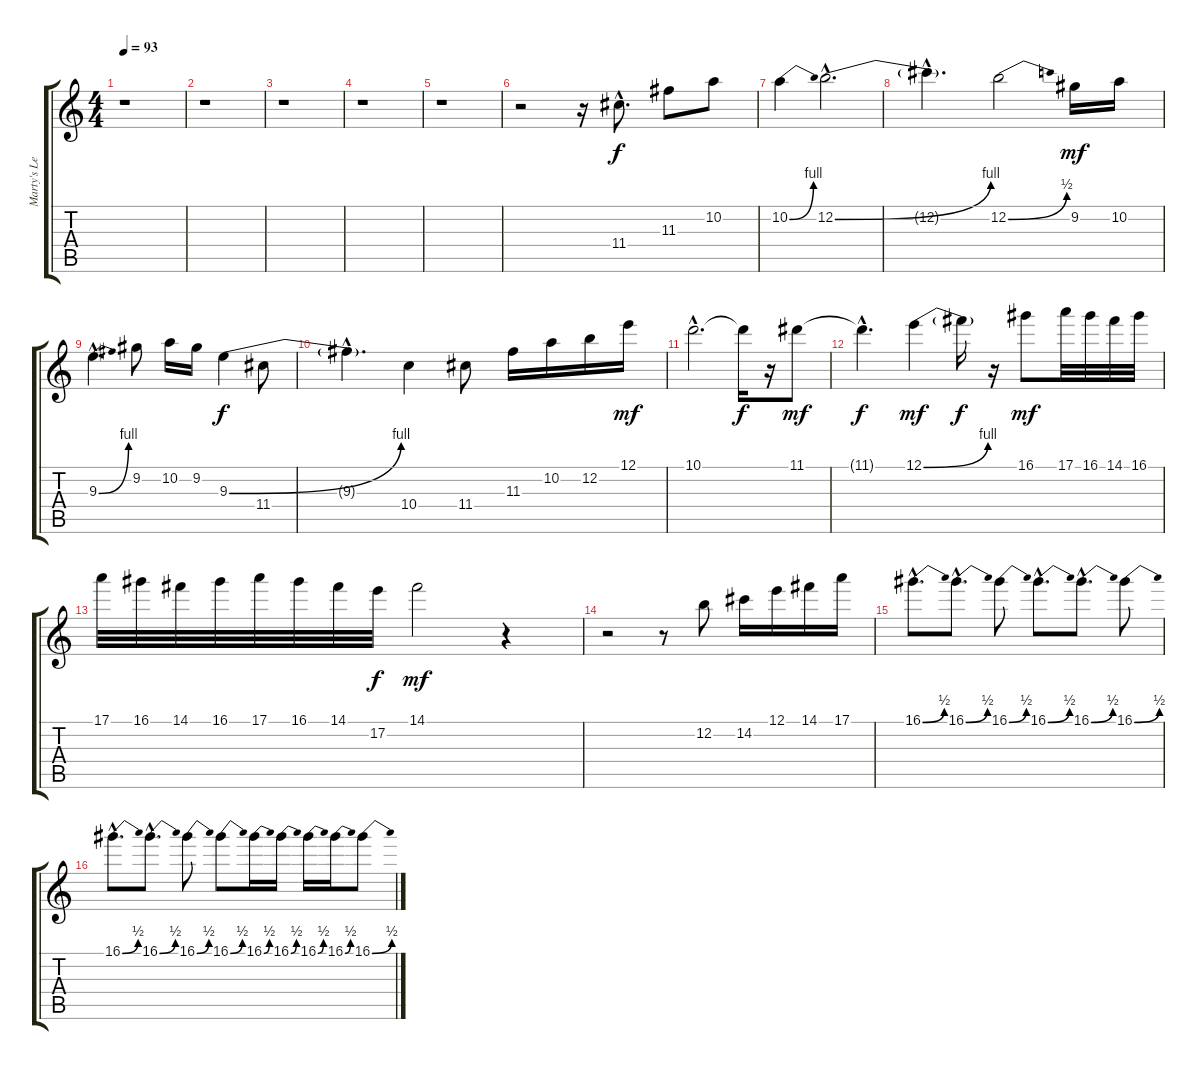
\track ("Marty's Lead" "Marty's Le") {instrument distortionguitar}
\staff {score tabs}
\tuning (E4 B3 G3 D3 A2 E2) {hide}
\ts (4 4)
\tempo 93
\clef g2
\ks c
r.1{dy f} |
r.1 |
r.1 |
r.1 |
r.1 |
r.2 r.16 11.4{hac}.8{d} 11.3.8 10.2.8 |
10.2{be (bend 0 0 60 4)}.4 12.2{be (bend 0 0 60 4) hac}.2{d} |
12.2{hac t}.4{d} 12.2{be (bend 0 0 60 2)}.2 9.2.16{dy mf} 10.2.16 |
9.3{be (bend 0 0 60 4) hac}.4{d} 9.2.8 10.2.16 9.2.16 9.3{be (bend 0 0 60 4)}.4{dy f} 11.4.8 |
9.3{hac t}.4{d} 10.4.4 11.4.8 11.3.16 10.2.16 12.2.16 12.1.16{dy mf} |
10.1{hac}.2{d} 10.1{t}.16{dy f} r.16 11.1.8{dy mf} |
11.1{hac t}.4{d dy f} 12.1{be (bend 0 0 60 4)}.4{dy mf} 12.1{t}.16{dy f} r.16 16.1.8{dy mf} 17.1.32 16.1.32 14.1.32 16.1.32 |
17.1.32 16.1.32 14.1.32 16.1.32 17.1.32 16.1.32 14.1.32 17.2.32{dy f} 14.1.2{dy mf} r.4 |
r.2 r.8 12.2.8 14.2.16 12.1.16 14.1.16 17.1.16 |
16.1{be (bend 0 0 60 2) hac}.8{d} 16.1{be (bend 0 0 60 2) hac}.8{d} 16.1{be (bend 0 0 60 2)}.8 16.1{be (bend 0 0 60 2) hac}.8{d} 16.1{be (bend 0 0 60 2) hac}.8{d} 16.1{be (bend 0 0 60 2)}.8 |
16.1{be (bend 0 0 60 2) hac}.8{d} 16.1{be (bend 0 0 60 2) hac}.8{d} 16.1{be (bend 0 0 60 2)}.8 16.1{be (bend 0 0 60 2)}.8 16.1{be (bend 0 0 60 2)}.16 16.1{be (bend 0 0 60 2)}.16 16.1{be (bend 0 0 60 2)}.16 16.1{be (bend 0 0 60 2)}.16 16.1{be (bend 0 0 60 2)}.8
